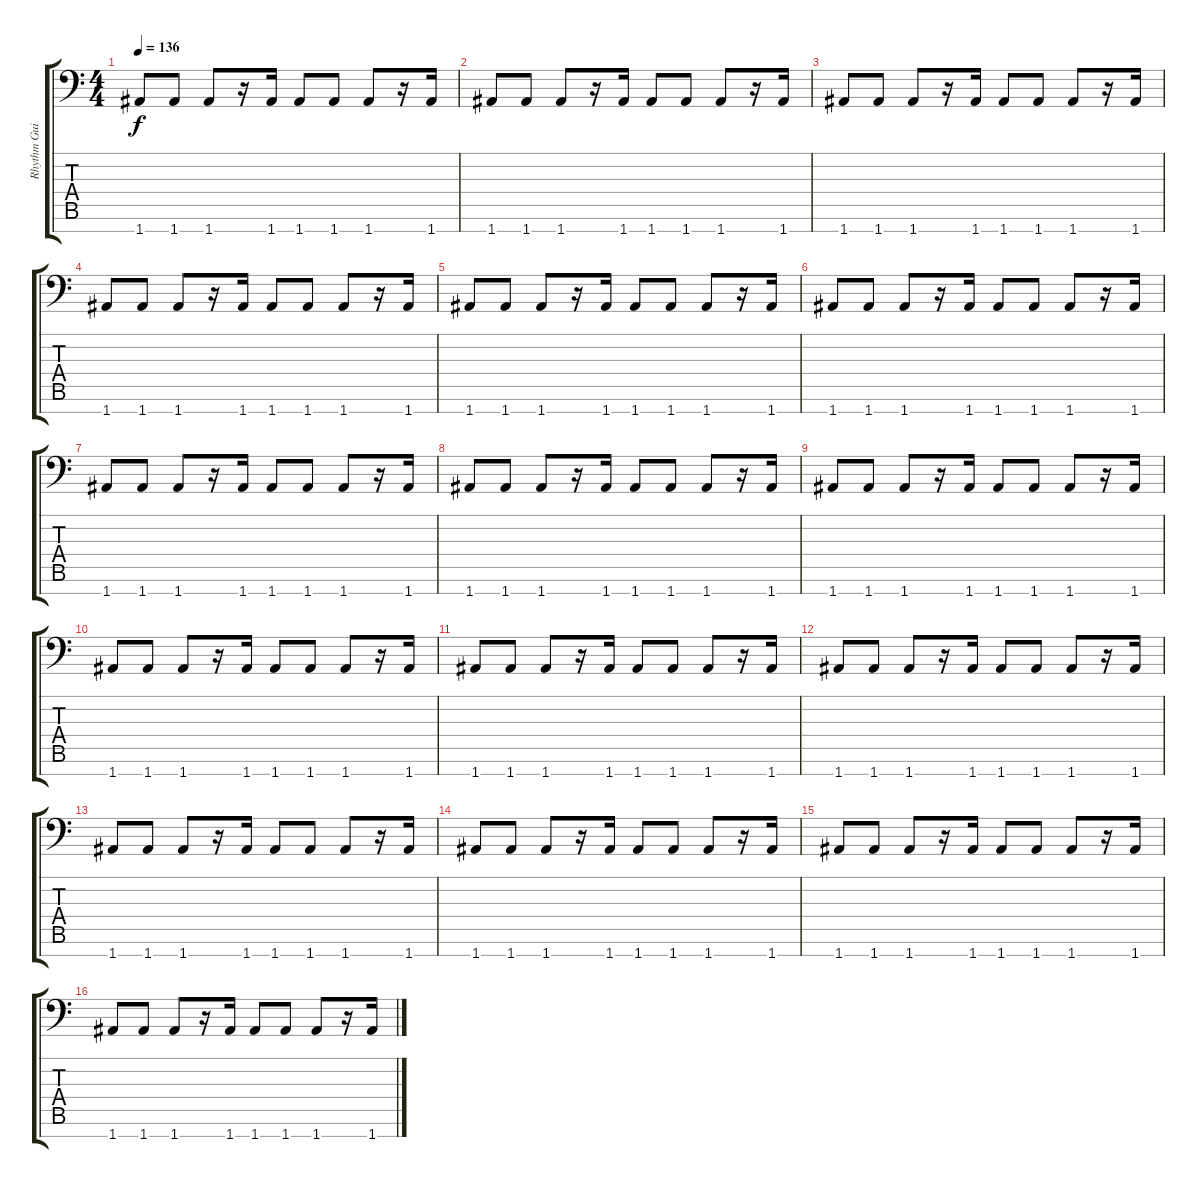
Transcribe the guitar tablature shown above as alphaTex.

\track ("Rhythm Guitar" "Rhythm Gui") {instrument distortionguitar}
\staff {score tabs}
\tuning (D4 A3 F3 C3 G2 D2 A1) {hide}
\ts (4 4)
\tempo 136
\clef f4
\ks c
1.7.8{dy f} 1.7.8 1.7.8 r.16 1.7.16 1.7.8 1.7.8 1.7.8 r.16 1.7.16 |
1.7.8 1.7.8 1.7.8 r.16 1.7.16 1.7.8 1.7.8 1.7.8 r.16 1.7.16 |
1.7.8 1.7.8 1.7.8 r.16 1.7.16 1.7.8 1.7.8 1.7.8 r.16 1.7.16 |
1.7.8 1.7.8 1.7.8 r.16 1.7.16 1.7.8 1.7.8 1.7.8 r.16 1.7.16 |
1.7.8 1.7.8 1.7.8 r.16 1.7.16 1.7.8 1.7.8 1.7.8 r.16 1.7.16 |
1.7.8 1.7.8 1.7.8 r.16 1.7.16 1.7.8 1.7.8 1.7.8 r.16 1.7.16 |
1.7.8 1.7.8 1.7.8 r.16 1.7.16 1.7.8 1.7.8 1.7.8 r.16 1.7.16 |
1.7.8 1.7.8 1.7.8 r.16 1.7.16 1.7.8 1.7.8 1.7.8 r.16 1.7.16 |
1.7.8 1.7.8 1.7.8 r.16 1.7.16 1.7.8 1.7.8 1.7.8 r.16 1.7.16 |
1.7.8 1.7.8 1.7.8 r.16 1.7.16 1.7.8 1.7.8 1.7.8 r.16 1.7.16 |
1.7.8 1.7.8 1.7.8 r.16 1.7.16 1.7.8 1.7.8 1.7.8 r.16 1.7.16 |
1.7.8 1.7.8 1.7.8 r.16 1.7.16 1.7.8 1.7.8 1.7.8 r.16 1.7.16 |
1.7.8 1.7.8 1.7.8 r.16 1.7.16 1.7.8 1.7.8 1.7.8 r.16 1.7.16 |
1.7.8 1.7.8 1.7.8 r.16 1.7.16 1.7.8 1.7.8 1.7.8 r.16 1.7.16 |
1.7.8 1.7.8 1.7.8 r.16 1.7.16 1.7.8 1.7.8 1.7.8 r.16 1.7.16 |
1.7.8 1.7.8 1.7.8 r.16 1.7.16 1.7.8 1.7.8 1.7.8 r.16 1.7.16
